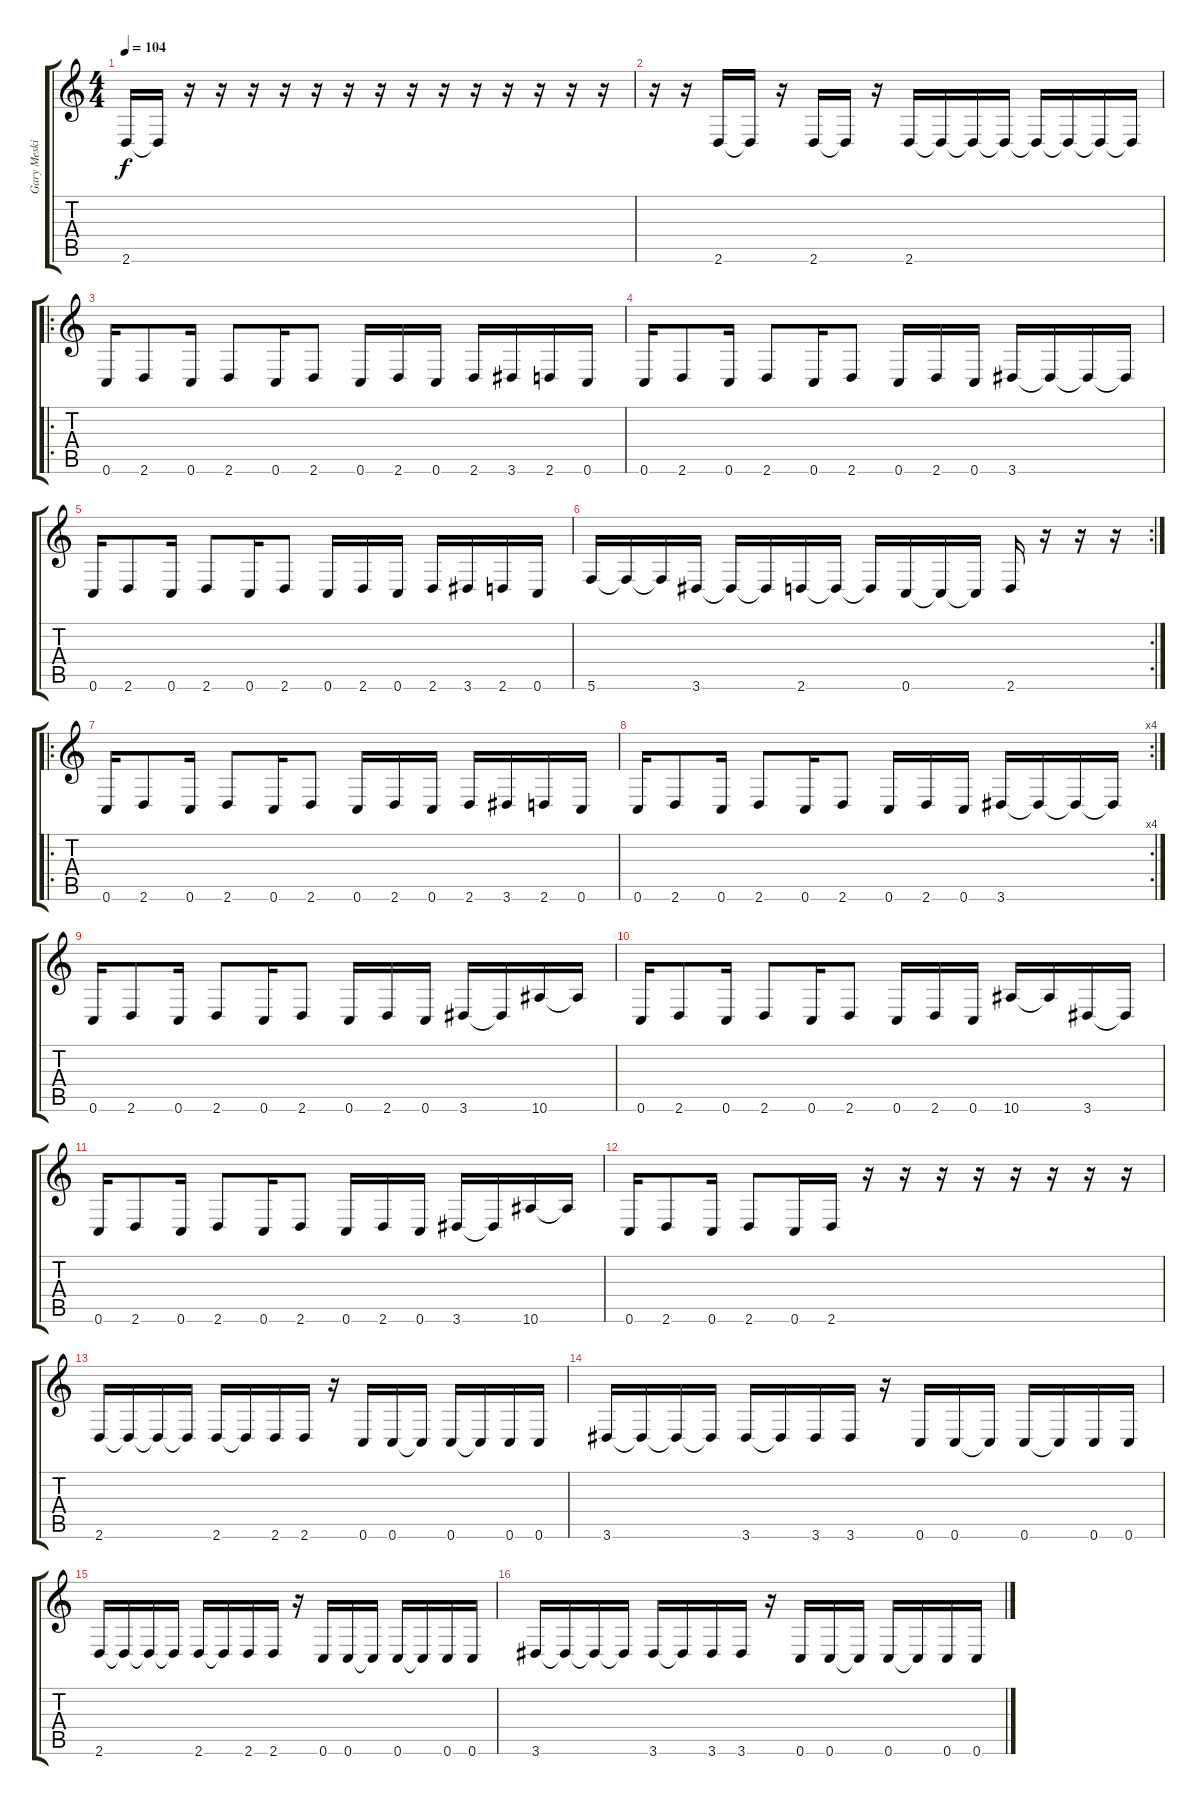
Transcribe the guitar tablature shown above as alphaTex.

\track ("Gary Meskil" "Gary Meski") {instrument electricbasspick}
\staff {score tabs}
\tuning (C4 G3 Eb3 Bb2 F2 C2) {hide}
\ts (4 4)
\tempo 104
\clef g2
\ks c
2.6.16{dy f} 2.6{t}.16 r.16 r.16 r.16 r.16 r.16 r.16 r.16 r.16 r.16 r.16 r.16 r.16 r.16 r.16 |
r.16 r.16 2.6.16 2.6{t}.16 r.16 2.6.16 2.6{t}.16 r.16 2.6.16 2.6{t}.16 2.6{t}.16 2.6{t}.16 2.6{t}.16 2.6{t}.16 2.6{t}.16 2.6{t}.16 |
\ro
0.6.16 2.6.8 0.6.16 2.6.8 0.6.16 2.6.8 0.6.16 2.6.16 0.6.16 2.6.16 3.6.16 2.6.16 0.6.16 |
0.6.16 2.6.8 0.6.16 2.6.8 0.6.16 2.6.8 0.6.16 2.6.16 0.6.16 3.6.16 3.6{t}.16 3.6{t}.16 3.6{t}.16 |
0.6.16 2.6.8 0.6.16 2.6.8 0.6.16 2.6.8 0.6.16 2.6.16 0.6.16 2.6.16 3.6.16 2.6.16 0.6.16 |
\rc 2
5.6.16 5.6{t}.16 5.6{t}.16 3.6.16 3.6{t}.16 3.6{t}.16 2.6.16 2.6{t}.16 2.6{t}.16 0.6.16 0.6{t}.16 0.6{t}.16 2.6.16 r.16 r.16 r.16 |
\ro
0.6.16 2.6.8 0.6.16 2.6.8 0.6.16 2.6.8 0.6.16 2.6.16 0.6.16 2.6.16 3.6.16 2.6.16 0.6.16 |
\rc 4
0.6.16 2.6.8 0.6.16 2.6.8 0.6.16 2.6.8 0.6.16 2.6.16 0.6.16 3.6.16 3.6{t}.16 3.6{t}.16 3.6{t}.16 |
0.6.16 2.6.8 0.6.16 2.6.8 0.6.16 2.6.8 0.6.16 2.6.16 0.6.16 3.6.16 3.6{t}.16 10.6.16 10.6{t}.16 |
0.6.16 2.6.8 0.6.16 2.6.8 0.6.16 2.6.8 0.6.16 2.6.16 0.6.16 10.6.16 10.6{t}.16 3.6.16 3.6{t}.16 |
0.6.16 2.6.8 0.6.16 2.6.8 0.6.16 2.6.8 0.6.16 2.6.16 0.6.16 3.6.16 3.6{t}.16 10.6.16 10.6{t}.16 |
0.6.16 2.6.8 0.6.16 2.6.8 0.6.16 2.6.16 r.16 r.16 r.16 r.16 r.16 r.16 r.16 r.16 |
2.6.16 2.6{t}.16 2.6{t}.16 2.6{t}.16 2.6.16 2.6{t}.16 2.6.16 2.6.16 r.16 0.6.16 0.6.16 0.6{t}.16 0.6.16 0.6{t}.16 0.6.16 0.6.16 |
3.6.16 3.6{t}.16 3.6{t}.16 3.6{t}.16 3.6.16 3.6{t}.16 3.6.16 3.6.16 r.16 0.6.16 0.6.16 0.6{t}.16 0.6.16 0.6{t}.16 0.6.16 0.6.16 |
2.6.16 2.6{t}.16 2.6{t}.16 2.6{t}.16 2.6.16 2.6{t}.16 2.6.16 2.6.16 r.16 0.6.16 0.6.16 0.6{t}.16 0.6.16 0.6{t}.16 0.6.16 0.6.16 |
3.6.16 3.6{t}.16 3.6{t}.16 3.6{t}.16 3.6.16 3.6{t}.16 3.6.16 3.6.16 r.16 0.6.16 0.6.16 0.6{t}.16 0.6.16 0.6{t}.16 0.6.16 0.6.16
